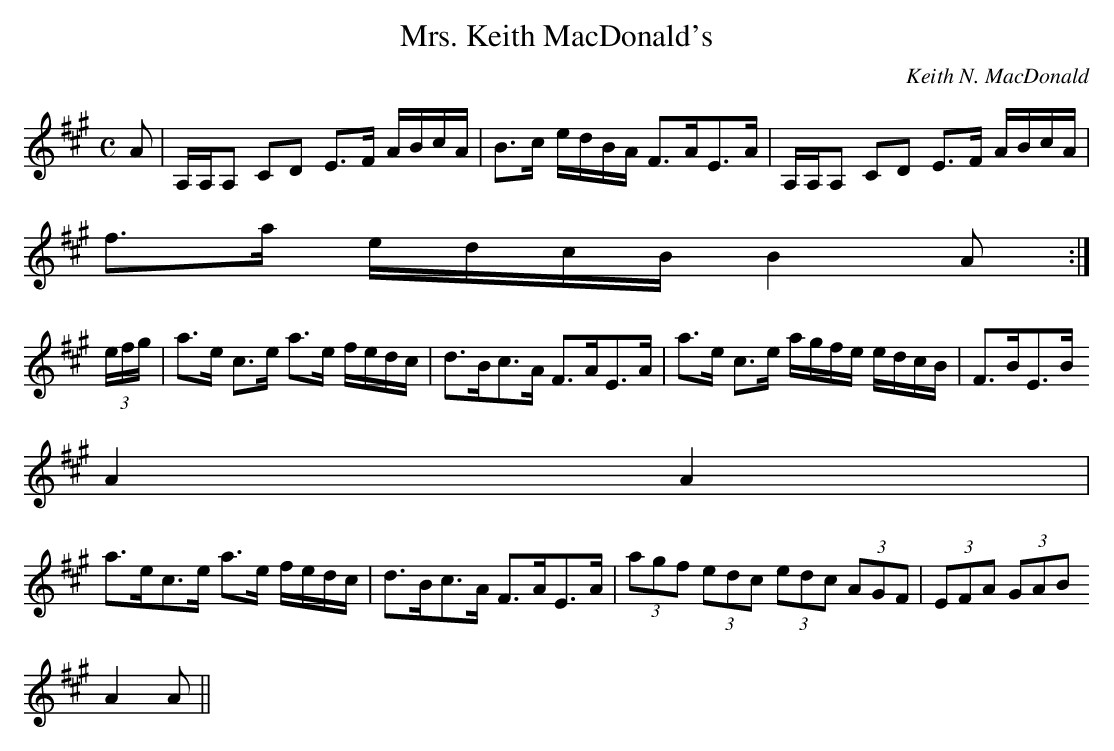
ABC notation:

X:1
T:Mrs. Keith MacDonald's
C:Keith N. MacDonald
M:C
L:1/8
K:A
A|A,/A,/A, CD E>F A/B/c/A/|B>c e/d/B/A/ F>AE>A|A,/A,/A, CD E>F A/B/c/A/|
f>a e/d/c/B/ B2A:|
(3e/f/g/|a>e c>e a>e f/e/d/c/|d>Bc>A F>AE>A|a>e c>e a/g/f/e/ e/d/c/B/|F>BE>B
A2A2|
a>ec>e a>e f/e/d/c/|d>Bc>A F>AE>A|(3agf (3edc (3edc (3AGF|(3EFA (3GAB
A2A||
